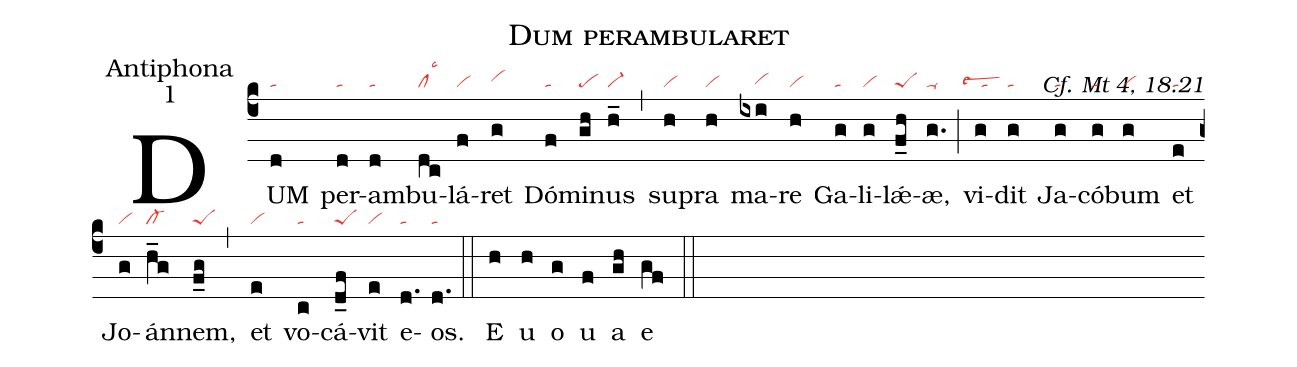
name:Dum perambularet;
office-part:Antiphona;
mode:1;
commentary:Cf. Mt 4, 18.21;
nabc-lines:1;
%%
(c4) DUM(d|ta) per(d|ta)am(d|ta)bu(dc|cllsc3)lá(f|vi)ret(g|vihh) Dó(f|ta)mi(gh|pe)nus(h_|vi-) (,) su(h|vi)pra(h|vi) ma(ixi|////vihg)re(h|vi) Ga(g|ta)li(g|vi)lǽ(f_h|peS)æ,(g.|ta-) (;) vi(g|```talsew2)dit(g|ta) Ja(g|ta)có(g|ta)bum(g|vi) et(e|ta) Jo(g|vi)án(h_g|cl-)nem,(f_g|peS) (,) et(e|vi) vo(c|ta)cá(d_f|peS)vit(e|vi) e(d.|ta)os.(d.|ta) (::)
<eu>E(h) u(h) o(g) u(f) a(gh) e(gf) </eu>(::)
